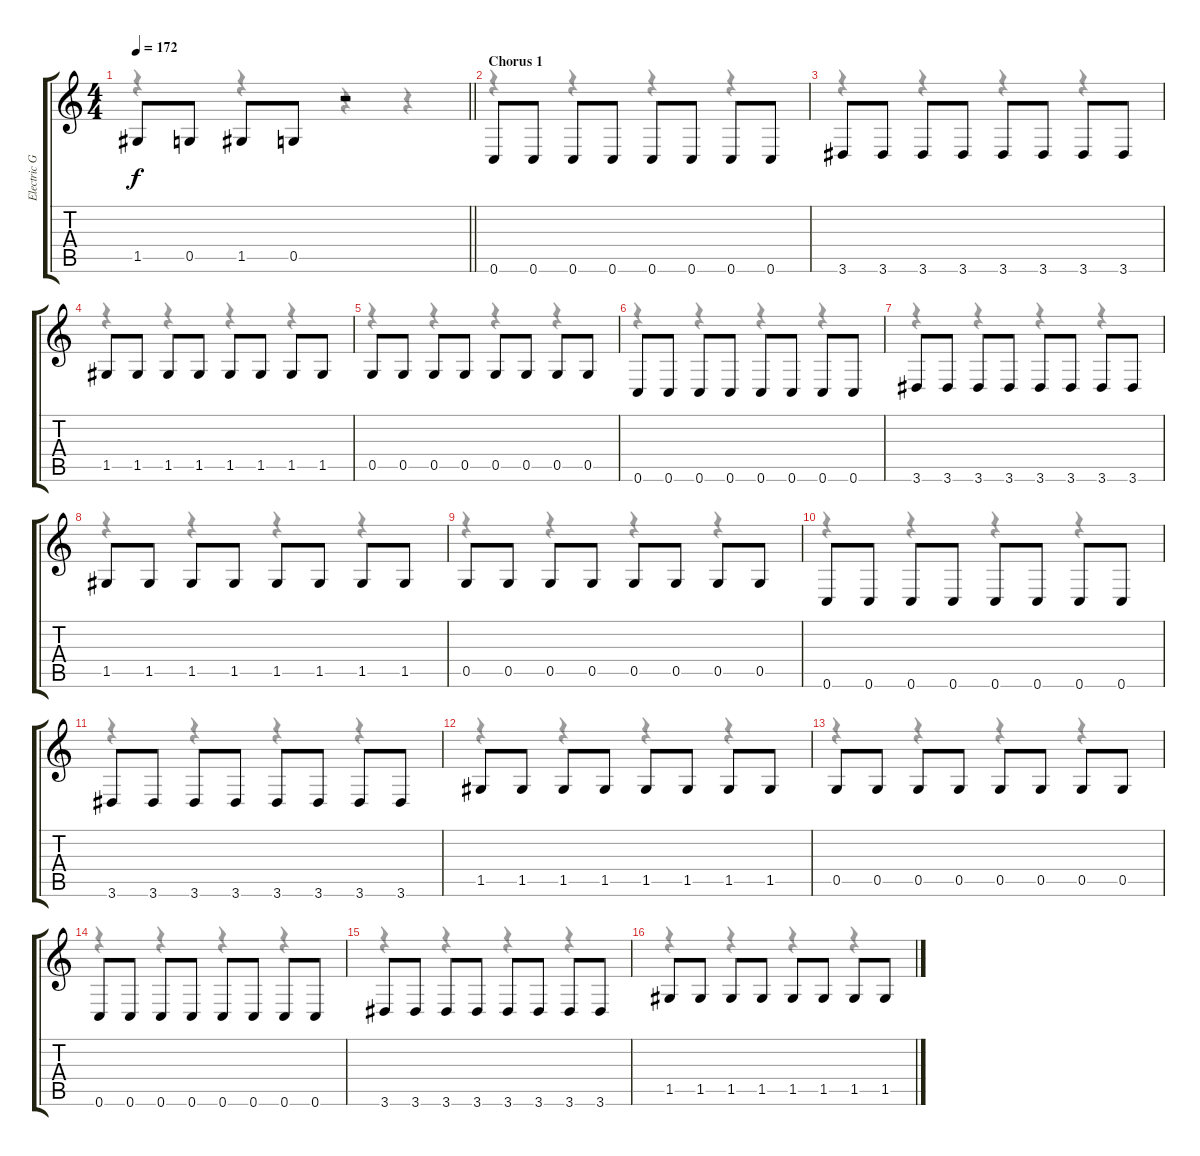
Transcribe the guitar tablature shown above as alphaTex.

\track ("Electric Guitar I" "Electric G") {instrument electricguitarclean}
\staff {score tabs}
\tuning (D4 A3 F3 C3 G2 C2) {hide}
\voice
\ts (4 4)
\tempo 172
\clef g2
\barLineRight lightlight
\ks c
1.5.8{dy f} 0.5.8 1.5.8 0.5.8 r.2 |
\section ("" "Chorus 1")
0.6.8 0.6.8 0.6.8 0.6.8 0.6.8 0.6.8 0.6.8 0.6.8 |
3.6.8 3.6.8 3.6.8 3.6.8 3.6.8 3.6.8 3.6.8 3.6.8 |
1.5.8 1.5.8 1.5.8 1.5.8 1.5.8 1.5.8 1.5.8 1.5.8 |
0.5.8 0.5.8 0.5.8 0.5.8 0.5.8 0.5.8 0.5.8 0.5.8 |
0.6.8 0.6.8 0.6.8 0.6.8 0.6.8 0.6.8 0.6.8 0.6.8 |
3.6.8 3.6.8 3.6.8 3.6.8 3.6.8 3.6.8 3.6.8 3.6.8 |
1.5.8 1.5.8 1.5.8 1.5.8 1.5.8 1.5.8 1.5.8 1.5.8 |
0.5.8 0.5.8 0.5.8 0.5.8 0.5.8 0.5.8 0.5.8 0.5.8 |
0.6.8 0.6.8 0.6.8 0.6.8 0.6.8 0.6.8 0.6.8 0.6.8 |
3.6.8 3.6.8 3.6.8 3.6.8 3.6.8 3.6.8 3.6.8 3.6.8 |
1.5.8 1.5.8 1.5.8 1.5.8 1.5.8 1.5.8 1.5.8 1.5.8 |
0.5.8 0.5.8 0.5.8 0.5.8 0.5.8 0.5.8 0.5.8 0.5.8 |
0.6.8 0.6.8 0.6.8 0.6.8 0.6.8 0.6.8 0.6.8 0.6.8 |
3.6.8 3.6.8 3.6.8 3.6.8 3.6.8 3.6.8 3.6.8 3.6.8 |
1.5.8 1.5.8 1.5.8 1.5.8 1.5.8 1.5.8 1.5.8 1.5.8
\voice
\clef g2
\ottava regular
\simile none
\barLineRight lightlight
\ks c
r.4{dy f} r.4 r.4 r.4 |
r.4 r.4 r.4 r.4 |
r.4 r.4 r.4 r.4 |
r.4 r.4 r.4 r.4 |
r.4 r.4 r.4 r.4 |
r.4 r.4 r.4 r.4 |
r.4 r.4 r.4 r.4 |
r.4 r.4 r.4 r.4 |
r.4 r.4 r.4 r.4 |
r.4 r.4 r.4 r.4 |
r.4 r.4 r.4 r.4 |
r.4 r.4 r.4 r.4 |
r.4 r.4 r.4 r.4 |
r.4 r.4 r.4 r.4 |
r.4 r.4 r.4 r.4 |
r.4 r.4 r.4 r.4
